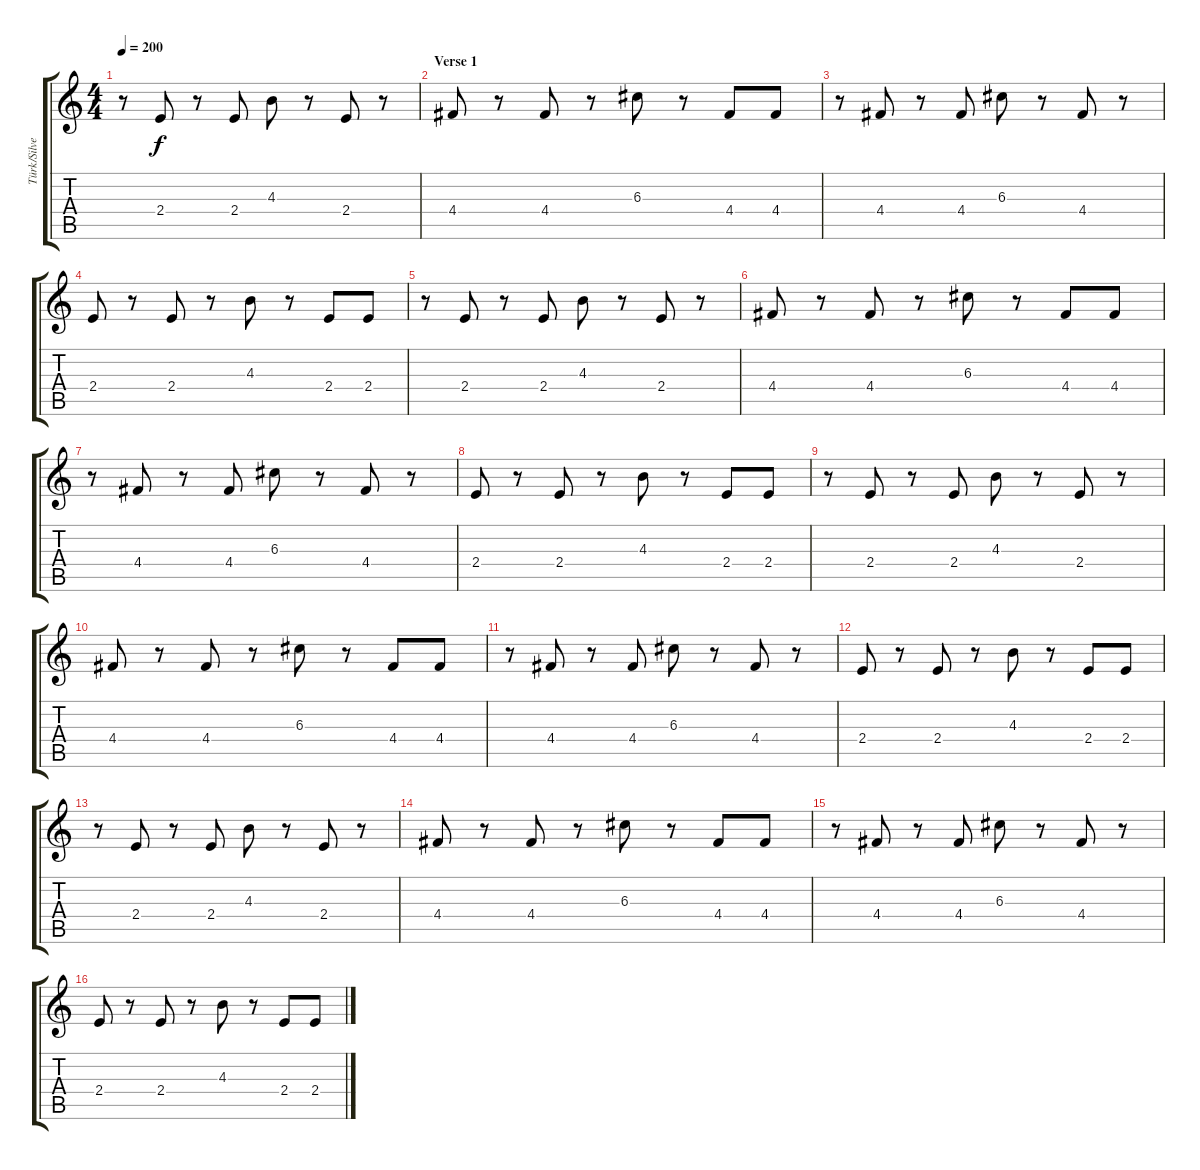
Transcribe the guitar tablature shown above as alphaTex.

\track ("Türk/Silver" "Türk/Silve") {instrument overdrivenguitar}
\staff {score tabs}
\tuning (E4 B3 G3 D3 A2 E2) {hide}
\ts (4 4)
\tempo 200
\clef g2
\ks c
r.8{dy f} 2.4.8 r.8 2.4.8 4.3.8 r.8 2.4.8 r.8 |
\section ("" "Verse 1")
4.4.8 r.8 4.4.8 r.8 6.3.8 r.8 4.4.8 4.4.8 |
r.8 4.4.8 r.8 4.4.8 6.3.8 r.8 4.4.8 r.8 |
2.4.8 r.8 2.4.8 r.8 4.3.8 r.8 2.4.8 2.4.8 |
r.8 2.4.8 r.8 2.4.8 4.3.8 r.8 2.4.8 r.8 |
4.4.8 r.8 4.4.8 r.8 6.3.8 r.8 4.4.8 4.4.8 |
r.8 4.4.8 r.8 4.4.8 6.3.8 r.8 4.4.8 r.8 |
2.4.8 r.8 2.4.8 r.8 4.3.8 r.8 2.4.8 2.4.8 |
r.8 2.4.8 r.8 2.4.8 4.3.8 r.8 2.4.8 r.8 |
4.4.8 r.8 4.4.8 r.8 6.3.8 r.8 4.4.8 4.4.8 |
r.8 4.4.8 r.8 4.4.8 6.3.8 r.8 4.4.8 r.8 |
2.4.8 r.8 2.4.8 r.8 4.3.8 r.8 2.4.8 2.4.8 |
r.8 2.4.8 r.8 2.4.8 4.3.8 r.8 2.4.8 r.8 |
4.4.8 r.8 4.4.8 r.8 6.3.8 r.8 4.4.8 4.4.8 |
r.8 4.4.8 r.8 4.4.8 6.3.8 r.8 4.4.8 r.8 |
2.4.8 r.8 2.4.8 r.8 4.3.8 r.8 2.4.8 2.4.8
